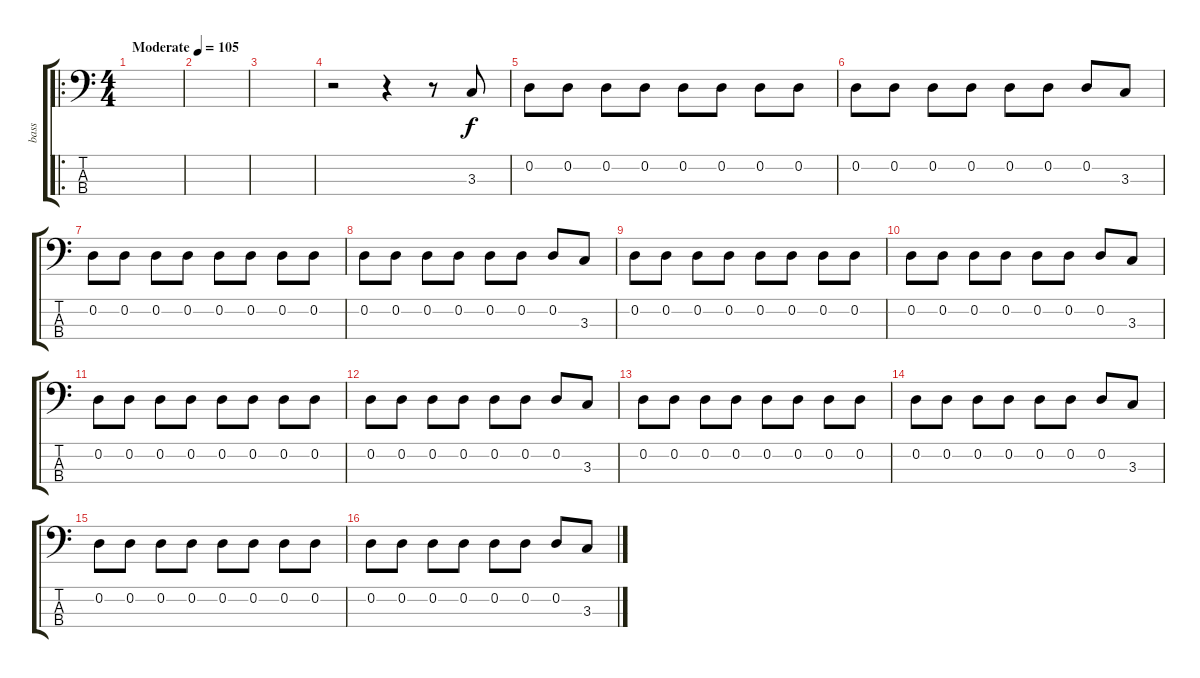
\track ("bass" "bass") {instrument electricbasspick}
\staff {score tabs}
\tuning (G2 D2 A1 E1) {hide}
\ro
\ts (4 4)
\tempo (105 "Moderate")
\clef f4
\ks c
|
|
|
r.2 r.4 r.8 3.3.8 |
0.2.8 0.2.8 0.2.8 0.2.8 0.2.8 0.2.8 0.2.8 0.2.8 |
0.2.8 0.2.8 0.2.8 0.2.8 0.2.8 0.2.8 0.2.8 3.3.8 |
0.2.8 0.2.8 0.2.8 0.2.8 0.2.8 0.2.8 0.2.8 0.2.8 |
0.2.8 0.2.8 0.2.8 0.2.8 0.2.8 0.2.8 0.2.8 3.3.8 |
0.2.8 0.2.8 0.2.8 0.2.8 0.2.8 0.2.8 0.2.8 0.2.8 |
0.2.8 0.2.8 0.2.8 0.2.8 0.2.8 0.2.8 0.2.8 3.3.8 |
0.2.8 0.2.8 0.2.8 0.2.8 0.2.8 0.2.8 0.2.8 0.2.8 |
0.2.8 0.2.8 0.2.8 0.2.8 0.2.8 0.2.8 0.2.8 3.3.8 |
0.2.8 0.2.8 0.2.8 0.2.8 0.2.8 0.2.8 0.2.8 0.2.8 |
0.2.8 0.2.8 0.2.8 0.2.8 0.2.8 0.2.8 0.2.8 3.3.8 |
0.2.8 0.2.8 0.2.8 0.2.8 0.2.8 0.2.8 0.2.8 0.2.8 |
0.2.8 0.2.8 0.2.8 0.2.8 0.2.8 0.2.8 0.2.8 3.3.8
